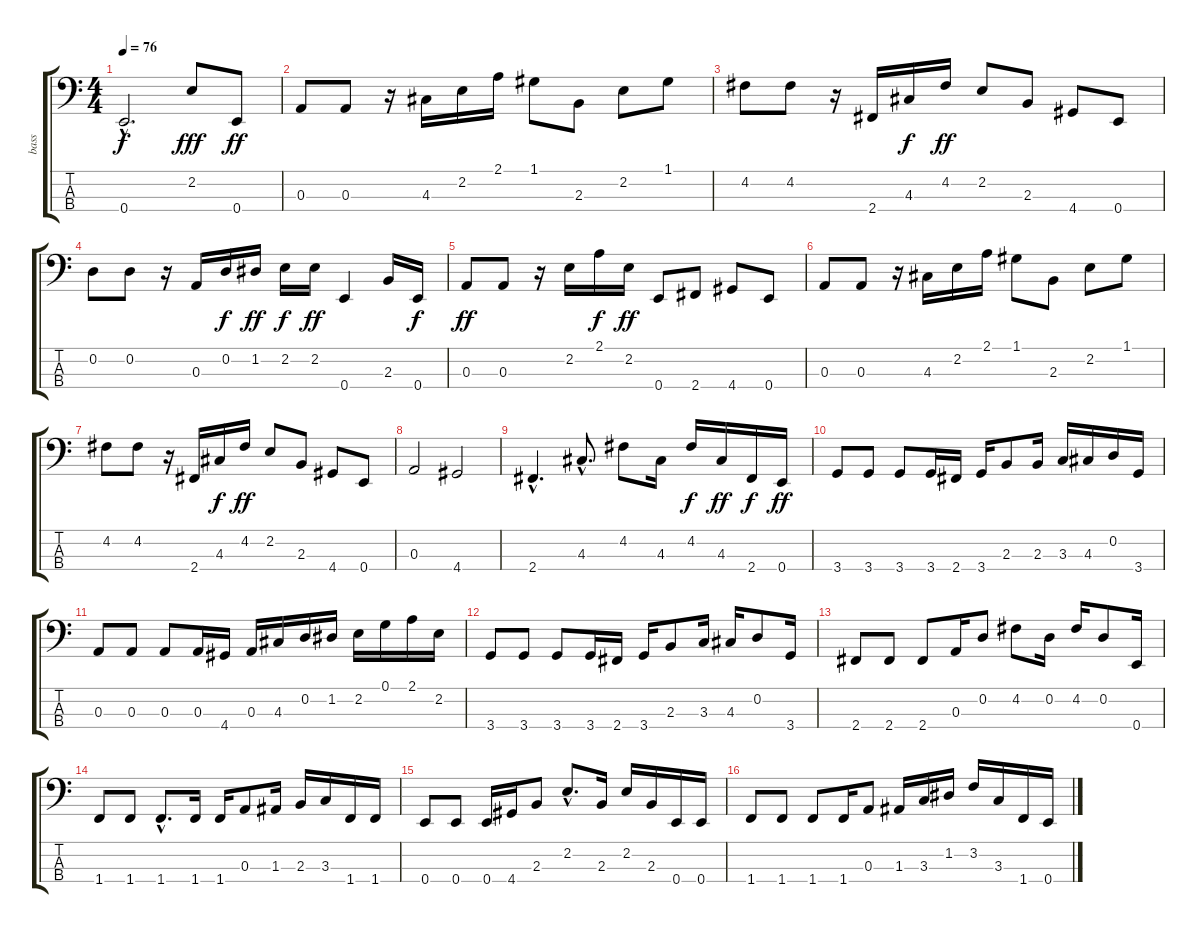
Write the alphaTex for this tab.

\track ("bass" "bass") {instrument electricbasspick}
\staff {score tabs}
\tuning (G2 D2 A1 E1) {hide}
\ts (4 4)
\tempo 76
\clef f4
\ks c
0.4{hac t}.2{d dy f} 2.2.8{dy fff} 0.4.8{dy ff} |
0.3.8 0.3.8 r.16 4.3.16 2.2.16 2.1.16 1.1.8 2.3.8 2.2.8 1.1.8 |
4.2.8 4.2.8 r.16 2.4.16 4.3.16{dy f} 4.2.16{dy ff} 2.2.8 2.3.8 4.4.8 0.4.8 |
0.2.8 0.2.8 r.16 0.3.16 0.2.16{dy f} 1.2.16{dy ff} 2.2.16{dy f} 2.2.16{dy ff} 0.4.4 2.3.16 0.4.16{dy f} |
0.3.8{dy ff} 0.3.8 r.16 2.2.16 2.1.16{dy f} 2.2.16{dy ff} 0.4.8 2.4.8 4.4.8 0.4.8 |
0.3.8 0.3.8 r.16 4.3.16 2.2.16 2.1.16 1.1.8 2.3.8 2.2.8 1.1.8 |
4.2.8 4.2.8 r.16 2.4.16 4.3.16{dy f} 4.2.16{dy ff} 2.2.8 2.3.8 4.4.8 0.4.8 |
0.3.2 4.4.2 |
2.4{hac}.4{d} 4.3{hac}.8{d} 4.2.8 4.3.16 4.2.16{dy f} 4.3.16{dy ff} 2.4.16{dy f} 0.4.16{dy ff} |
3.4.8 3.4.8 3.4.8 3.4.16 2.4.16 3.4.16 2.3.8 2.3.16 3.3.16 4.3.16 0.2.16 3.4.16 |
0.3.8 0.3.8 0.3.8 0.3.16 4.4.16 0.3.16 4.3.16 0.2.16 1.2.16 2.2.16 0.1.16 2.1.16 2.2.16 |
3.4.8 3.4.8 3.4.8 3.4.16 2.4.16 3.4.16 2.3.8 3.3.16 4.3.16 0.2.8 3.4.16 |
2.4.8 2.4.8 2.4.8 0.3.16 0.2.8 4.2.8 0.2.16 4.2.16 0.2.8 0.4.16 |
1.4.8 1.4.8 1.4{hac}.8{d} 1.4.16 1.4.16 0.3.8 1.3.16 2.3.16 3.3.16 1.4.16 1.4.16 |
0.4.8 0.4.8 0.4.16 4.4.16 2.3.8 2.2{hac}.8{d} 2.3.16 2.2.16 2.3.16 0.4.16 0.4.16 |
1.4.8 1.4.8 1.4.8 1.4.16 0.3.8 1.3.16 3.3.16 1.2.16 3.2.16 3.3.16 1.4.16 0.4.16
